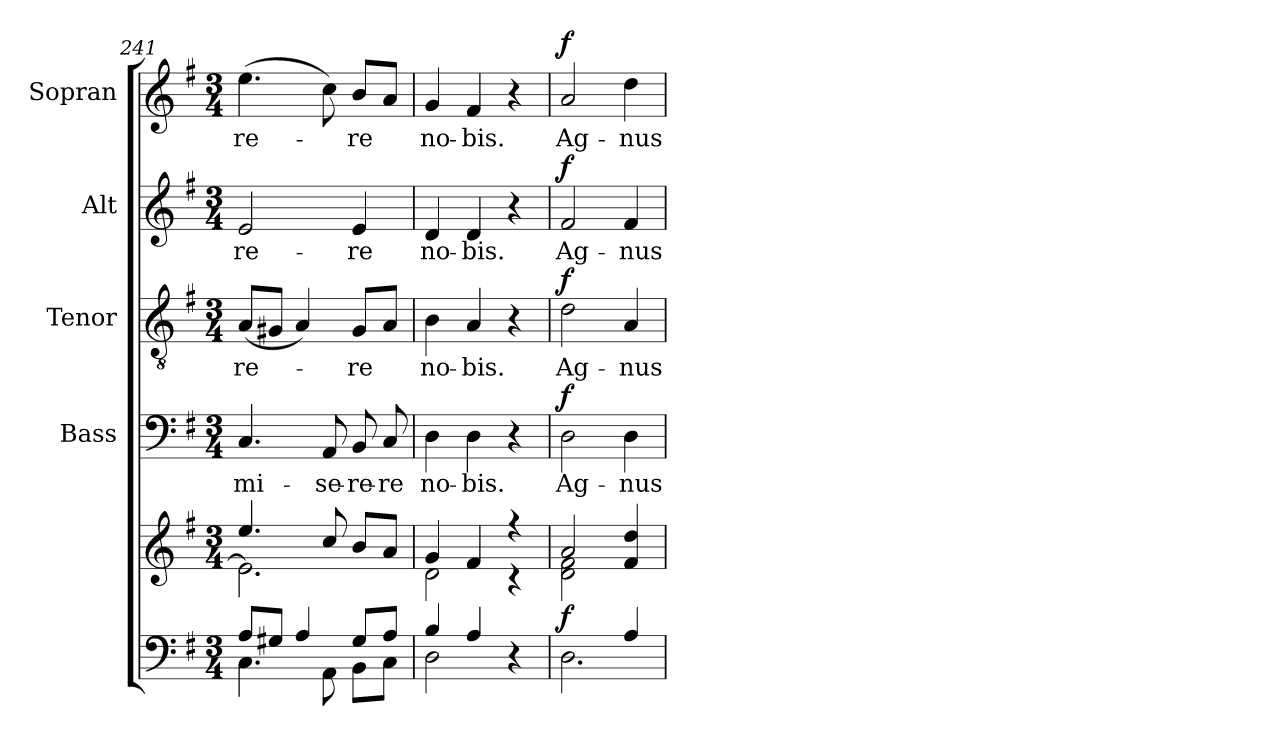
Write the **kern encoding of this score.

**kern	**kern	**dynam	**kern	**text	**dynam	**kern	**text	**dynam	**kern	**text	**dynam	**kern	**text	**dynam
*part5	*part5	*part5	*part4	*part4	*part4	*part3	*part3	*part3	*part2	*part2	*part2	*part1	*part1	*part1
*staff6	*staff5	*staff5/6	*staff4	*staff4	*staff4	*staff3	*staff3	*staff3	*staff2	*staff2	*staff2	*staff1	*staff1	*staff1
*	*	*	*I"Bass	*	*	*I"Tenor	*	*	*I"Alt	*	*	*I"Sopran	*	*
*	*	*	*I'B	*	*	*I'T	*	*	*I'A	*	*	*I'S	*	*
*clefF4	*clefG2	*	*clefF4	*	*	*clefGv2	*	*	*clefG2	*	*	*clefG2	*	*
*k[f#]	*k[f#]	*	*k[f#]	*	*	*k[f#]	*	*	*k[f#]	*	*	*k[f#]	*	*
*G:	*G:	*	*G:	*	*	*G:	*	*	*G:	*	*	*G:	*	*
*M3/4	*M3/4	*	*M3/4	*	*	*M3/4	*	*	*M3/4	*	*	*M3/4	*	*
=241	=241	=241	=241	=241	=241	=241	=241	=241	=241	=241	=241	=241	=241	=241
*^	*^	*	*	*	*	*	*	*	*	*	*	*	*	*
!	!	!	!	!	!	!LO:LY:b	!	!	!LO:LY:b	!	!	!LO:LY:b	!	!	!LO:LY:b	!
8A/L	4.C\	4.ee/	2.e\]	.	4.C/	mi-	.	(<8A/L	-re-	.	2e/	-re-	.	(>4.ee\	-re-	.
8G#X/J	.	.	.	.	.	.	.	8G#X/J	.	.	.	.	.	.	.	.
4A/	.	.	.	.	.	.	.	4A/)	.	.	.	.	.	.	.	.
!	!	!	!	!	!	!LO:LY:b	!	!	!	!	!	!	!	!	!	!
.	8AA\	8cc/	.	.	8AA/	-se-	.	.	.	.	.	.	.	8cc\)	.	.
!	!	!	!	!	!	!LO:LY:b	!	!	!LO:LY:b	!	!	!LO:LY:b	!	!	!LO:LY:b	!
8G#/L	8BB\L	8b/L	.	.	8BB/	-re-	.	8G#/L	-re	.	4e/	-re	.	8b/L	-re	.
!	!	!	!	!	!	!LO:LY:b	!	!	!	!	!	!	!	!	!	!
8A/J	8C\J	8a/J	.	.	8C/	-re	.	8A/J	.	.	.	.	.	8a/J	.	.
=242	=242	=242	=242	=242	=242	=242	=242	=242	=242	=242	=242	=242	=242	=242	=242	=242
!	!	!	!	!	!	!LO:LY:b	!	!	!LO:LY:b	!	!	!LO:LY:b	!	!	!LO:LY:b	!
4B/	2D\	4g/	2d\	.	4D\	no-	.	4B\	no-	.	4d/	no-	.	4g/	no-	.
!	!	!	!	!	!	!LO:LY:b	!	!	!LO:LY:b	!	!	!LO:LY:b	!	!	!LO:LY:b	!
4A/	.	4f#/	.	.	4D\	-bis.	.	4A/	-bis.	.	4d/	-bis.	.	4f#/	-bis.	.
4r	4ryy	4r	4r	.	4r	.	.	4r	.	.	4r	.	.	4r	.	.
=243	=243	=243	=243	=243	=243	=243	=243	=243	=243	=243	=243	=243	=243	=243	=243	=243
!	!	!	!	!LO:DY:b	!	!LO:LY:b	!LO:DY:a	!	!LO:LY:b	!LO:DY:a	!	!LO:LY:b	!LO:DY:a	!	!LO:LY:b	!LO:DY:a
2ryy	2.D\	2a/	2d\ 2f#\	f	2D\	Ag-	f	2d\	Ag-	f	2f#/	Ag-	f	2a/	Ag-	f
!	!	!	!	!	!	!LO:LY:b	!	!	!LO:LY:b	!	!	!LO:LY:b	!	!	!LO:LY:b	!
4A/	.	4f#/ 4dd/	4ryy	.	4D\	-nus	.	4A/	-nus	.	4f#/	-nus	.	4dd\	-nus	.
*v	*v	*	*	*	*	*	*	*	*	*	*	*	*	*	*	*
*	*v	*v	*	*	*	*	*	*	*	*	*	*	*	*	*
=	=	=	=	=	=	=	=	=	=	=	=	=	=	=
*-	*-	*-	*-	*-	*-	*-	*-	*-	*-	*-	*-	*-	*-	*-
